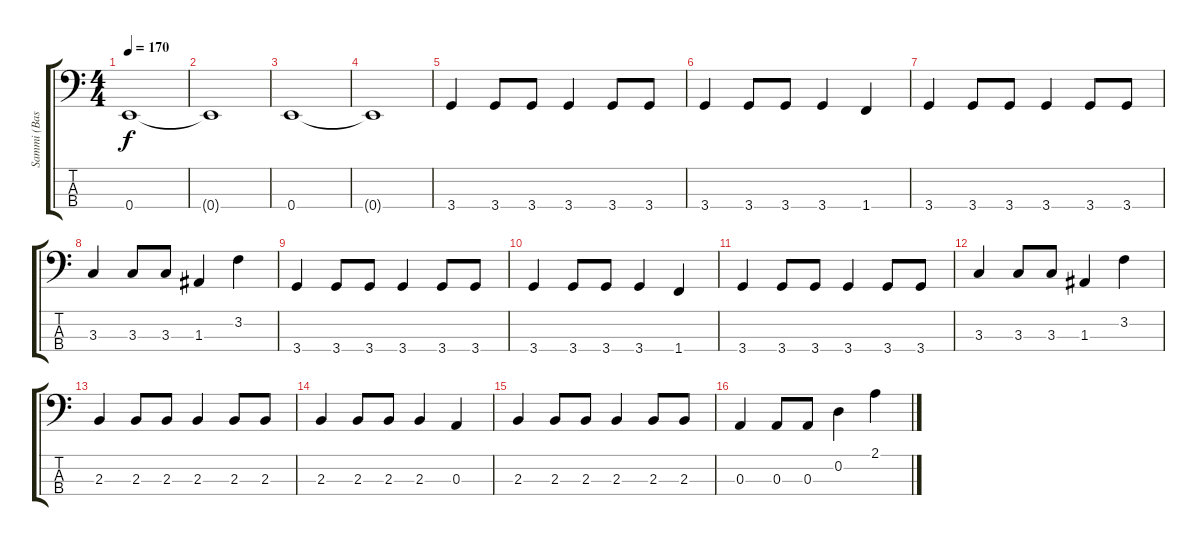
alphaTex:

\track ("Sammi (Bass Guitar)" "Sammi (Bas") {instrument electricbassfinger}
\staff {score tabs}
\tuning (G2 D2 A1 E1) {hide}
\ts (4 4)
\tempo 170
\clef f4
\ks c
0.4.1{dy f} |
0.4{t}.1 |
0.4.1 |
0.4{t}.1 |
3.4.4 3.4.8 3.4.8 3.4.4 3.4.8 3.4.8 |
3.4.4 3.4.8 3.4.8 3.4.4 1.4.4 |
3.4.4 3.4.8 3.4.8 3.4.4 3.4.8 3.4.8 |
3.3.4 3.3.8 3.3.8 1.3.4 3.2.4 |
3.4.4 3.4.8 3.4.8 3.4.4 3.4.8 3.4.8 |
3.4.4 3.4.8 3.4.8 3.4.4 1.4.4 |
3.4.4 3.4.8 3.4.8 3.4.4 3.4.8 3.4.8 |
3.3.4 3.3.8 3.3.8 1.3.4 3.2.4 |
2.3.4 2.3.8 2.3.8 2.3.4 2.3.8 2.3.8 |
2.3.4 2.3.8 2.3.8 2.3.4 0.3.4 |
2.3.4 2.3.8 2.3.8 2.3.4 2.3.8 2.3.8 |
0.3.4 0.3.8 0.3.8 0.2.4 2.1.4
